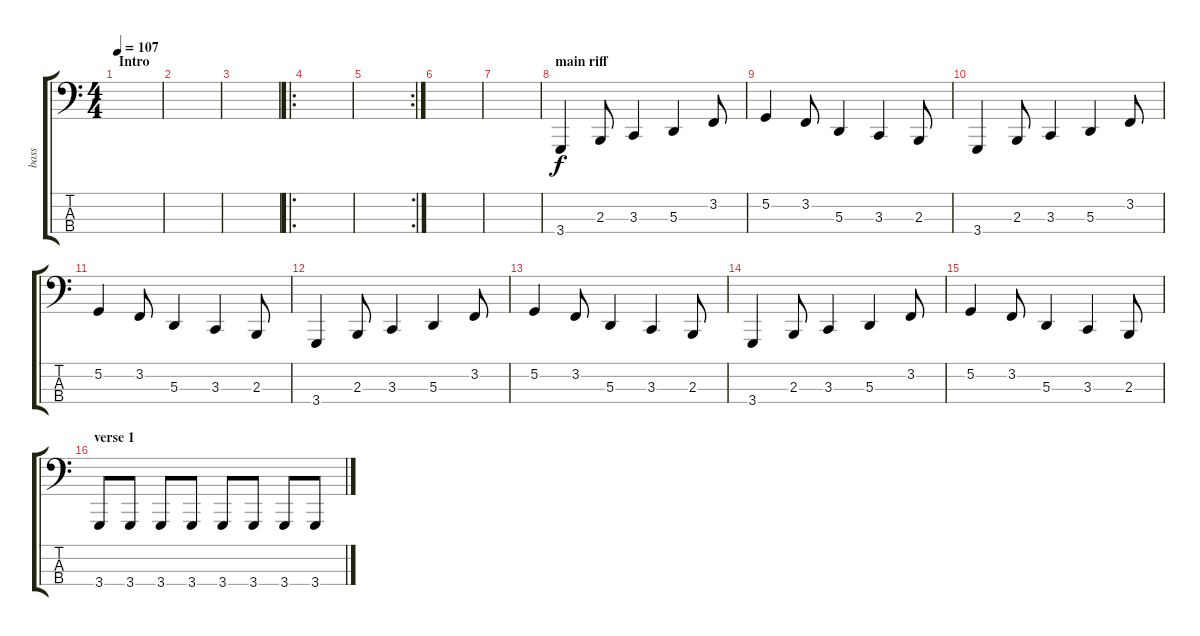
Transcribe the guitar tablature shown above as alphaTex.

\track ("bass" "bass") {instrument lead8bassandlead}
\staff {score tabs}
\tuning (G2 D2 A1 E1) {hide}
\ts (4 4)
\section ("" "Intro")
\tempo 107
\clef f4
\ks c
|
|
|
\ro
|
\rc 2
|
|
|
\section ("" "main riff ")
3.4.4 2.3.8 3.3.4 5.3.4 3.2.8 |
5.2.4 3.2.8 5.3.4 3.3.4 2.3.8 |
3.4.4 2.3.8 3.3.4 5.3.4 3.2.8 |
5.2.4 3.2.8 5.3.4 3.3.4 2.3.8 |
3.4.4 2.3.8 3.3.4 5.3.4 3.2.8 |
5.2.4 3.2.8 5.3.4 3.3.4 2.3.8 |
3.4.4 2.3.8 3.3.4 5.3.4 3.2.8 |
5.2.4 3.2.8 5.3.4 3.3.4 2.3.8 |
\section ("" "verse 1")
3.4.8 3.4.8 3.4.8 3.4.8 3.4.8 3.4.8 3.4.8 3.4.8
